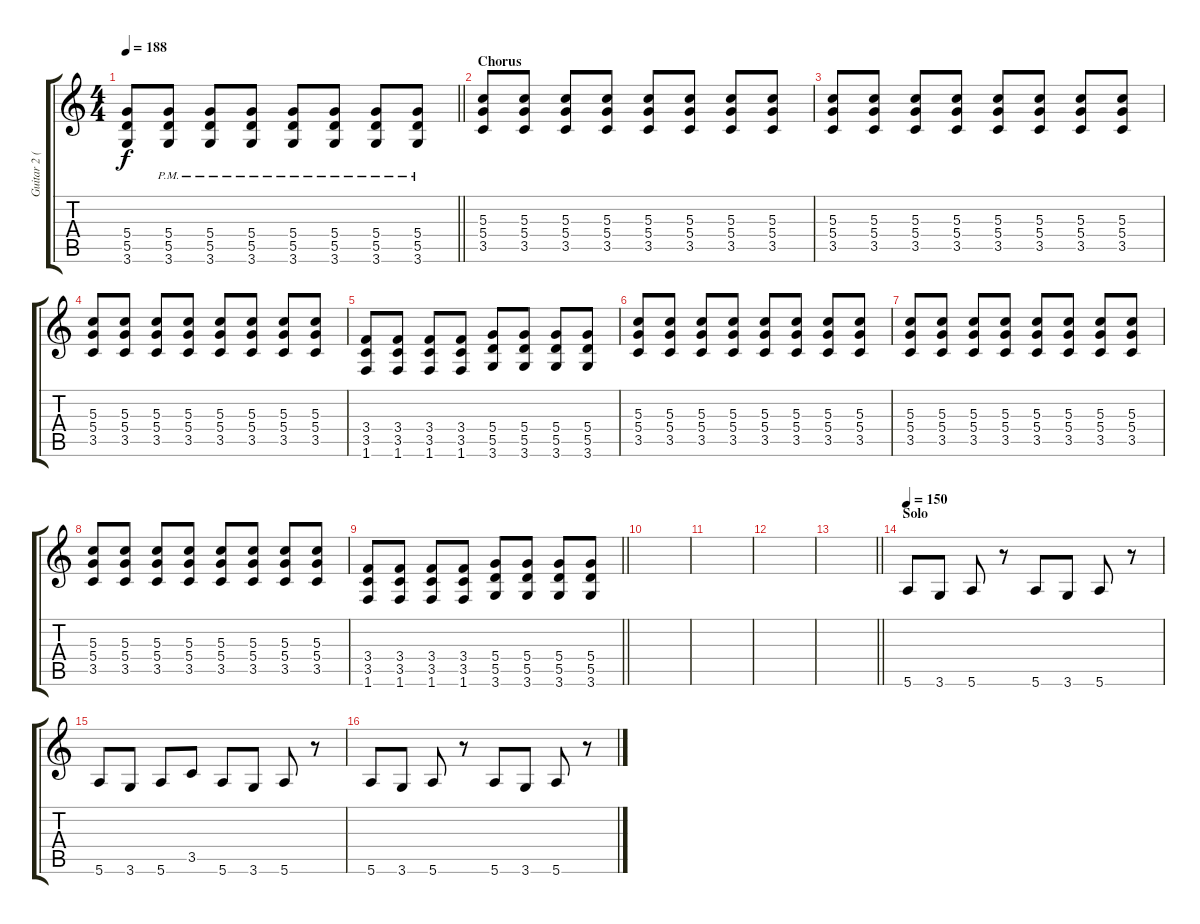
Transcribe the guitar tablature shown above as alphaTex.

\track ("Guitar 2 (Dori)" "Guitar 2 (") {mute instrument distortionguitar}
\staff {score tabs}
\tuning (E4 B3 G3 D3 A2 E2) {hide}
\ts (4 4)
\tempo 188
\clef g2
\barLineRight lightlight
\ks c
(5.4 5.5 3.6).8{dy f} (5.4{pm} 5.5{pm} 3.6{pm}).8 (5.4{pm} 5.5{pm} 3.6{pm}).8 (5.4{pm} 5.5{pm} 3.6{pm}).8 (5.4{pm} 5.5{pm} 3.6{pm}).8 (5.4{pm} 5.5{pm} 3.6{pm}).8 (5.4{pm} 5.5{pm} 3.6{pm}).8 (5.4{pm} 5.5{pm} 3.6{pm}).8 |
\section ("" "Chorus")
(5.3 5.4 3.5).8 (5.3 5.4 3.5).8 (5.3 5.4 3.5).8 (5.3 5.4 3.5).8 (5.3 5.4 3.5).8 (5.3 5.4 3.5).8 (5.3 5.4 3.5).8 (5.3 5.4 3.5).8 |
(5.3 5.4 3.5).8 (5.3 5.4 3.5).8 (5.3 5.4 3.5).8 (5.3 5.4 3.5).8 (5.3 5.4 3.5).8 (5.3 5.4 3.5).8 (5.3 5.4 3.5).8 (5.3 5.4 3.5).8 |
(5.3 5.4 3.5).8 (5.3 5.4 3.5).8 (5.3 5.4 3.5).8 (5.3 5.4 3.5).8 (5.3 5.4 3.5).8 (5.3 5.4 3.5).8 (5.3 5.4 3.5).8 (5.3 5.4 3.5).8 |
(3.4 3.5 1.6).8 (3.4 3.5 1.6).8 (3.4 3.5 1.6).8 (3.4 3.5 1.6).8 (5.4 5.5 3.6).8 (5.4 5.5 3.6).8 (5.4 5.5 3.6).8 (5.4 5.5 3.6).8 |
(5.3 5.4 3.5).8 (5.3 5.4 3.5).8 (5.3 5.4 3.5).8 (5.3 5.4 3.5).8 (5.3 5.4 3.5).8 (5.3 5.4 3.5).8 (5.3 5.4 3.5).8 (5.3 5.4 3.5).8 |
(5.3 5.4 3.5).8 (5.3 5.4 3.5).8 (5.3 5.4 3.5).8 (5.3 5.4 3.5).8 (5.3 5.4 3.5).8 (5.3 5.4 3.5).8 (5.3 5.4 3.5).8 (5.3 5.4 3.5).8 |
(5.3 5.4 3.5).8 (5.3 5.4 3.5).8 (5.3 5.4 3.5).8 (5.3 5.4 3.5).8 (5.3 5.4 3.5).8 (5.3 5.4 3.5).8 (5.3 5.4 3.5).8 (5.3 5.4 3.5).8 |
\barLineRight lightlight
(3.4 3.5 1.6).8 (3.4 3.5 1.6).8 (3.4 3.5 1.6).8 (3.4 3.5 1.6).8 (5.4 5.5 3.6).8 (5.4 5.5 3.6).8 (5.4 5.5 3.6).8 (5.4 5.5 3.6).8 |
|
|
|
\barLineRight lightlight
|
\section ("" "Solo")
\tempo 150
5.6.8 3.6.8 5.6.8 r.8 5.6.8 3.6.8 5.6.8 r.8 |
5.6.8 3.6.8 5.6.8 3.5.8 5.6.8 3.6.8 5.6.8 r.8 |
5.6.8 3.6.8 5.6.8 r.8 5.6.8 3.6.8 5.6.8 r.8
